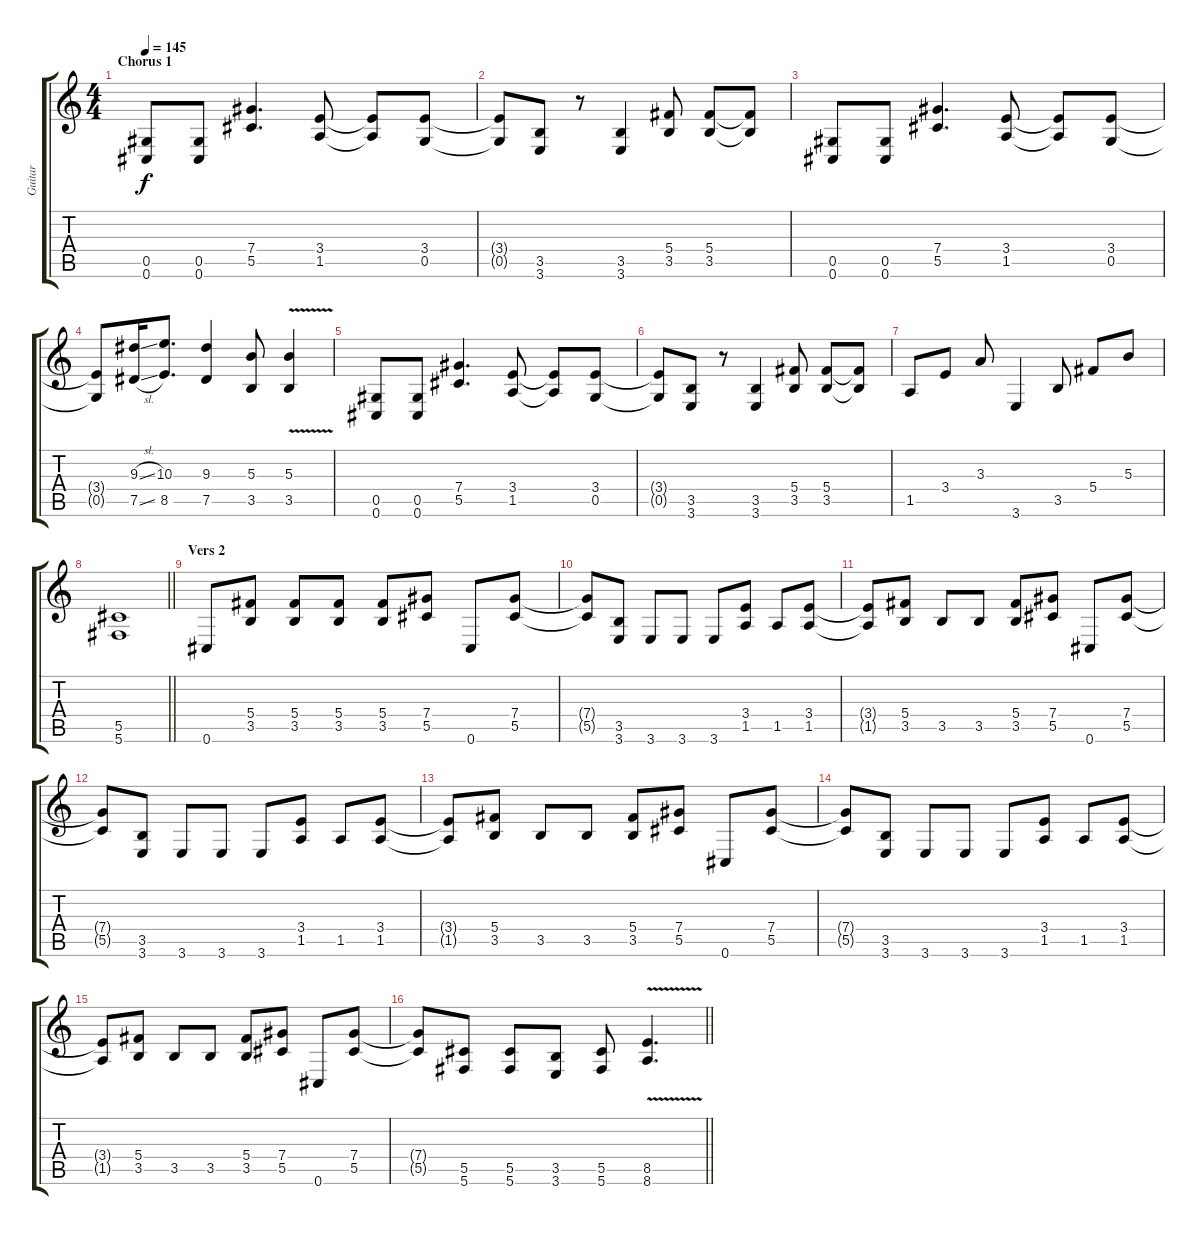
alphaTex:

\track ("Guitar" "Guitar") {instrument distortionguitar}
\staff {score tabs}
\tuning (Eb4 Bb3 Gb3 Db3 Ab2 Db2) {hide}
\ts (4 4)
\section ("" "Chorus 1")
\tempo 145
\clef g2
\ks c
(0.5 0.6).8{dy f} (0.5 0.6).8 (7.4 5.5).4{d} (3.4 1.5).8 (3.4{t} 1.5{t}).8 (3.4 0.5).8 |
(3.4{t} 0.5{t}).8 (3.5 3.6).8 r.8 (3.5 3.6).4 (5.4 3.5).8 (5.4 3.5).8 (5.4{t} 3.5{t}).8 |
(0.5 0.6).8 (0.5 0.6).8 (7.4 5.5).4{d} (3.4 1.5).8 (3.4{t} 1.5{t}).8 (3.4 0.5).8 |
(3.4{t} 0.5{t}).8 (9.3{sl} 7.5{sl}).16 (10.3 8.5).8{d} (9.3 7.5).4 (5.3 3.5).8 (5.3{v} 3.5{v}).4 |
(0.5 0.6).8 (0.5 0.6).8 (7.4 5.5).4{d} (3.4 1.5).8 (3.4{t} 1.5{t}).8 (3.4 0.5).8 |
(3.4{t} 0.5{t}).8 (3.5 3.6).8 r.8 (3.5 3.6).4 (5.4 3.5).8 (5.4 3.5).8 (5.4{t} 3.5{t}).8 |
1.5.8 3.4.8 3.3.8 3.6.4 3.5.8 5.4.8 5.3.8 |
\barLineRight lightlight
(5.5 5.6).1 |
\section ("" "Vers 2")
0.6.8 (5.4 3.5).8 (5.4 3.5).8 (5.4 3.5).8 (5.4 3.5).8 (7.4 5.5).8 0.6.8 (7.4 5.5).8 |
(7.4{t} 5.5{t}).8 (3.5 3.6).8 3.6.8 3.6.8 3.6.8 (3.4 1.5).8 1.5.8 (3.4 1.5).8 |
(3.4{t} 1.5{t}).8 (5.4 3.5).8 3.5.8 3.5.8 (5.4 3.5).8 (7.4 5.5).8 0.6.8 (7.4 5.5).8 |
(7.4{t} 5.5{t}).8 (3.5 3.6).8 3.6.8 3.6.8 3.6.8 (3.4 1.5).8 1.5.8 (3.4 1.5).8 |
(3.4{t} 1.5{t}).8 (5.4 3.5).8 3.5.8 3.5.8 (5.4 3.5).8 (7.4 5.5).8 0.6.8 (7.4 5.5).8 |
(7.4{t} 5.5{t}).8 (3.5 3.6).8 3.6.8 3.6.8 3.6.8 (3.4 1.5).8 1.5.8 (3.4 1.5).8 |
(3.4{t} 1.5{t}).8 (5.4 3.5).8 3.5.8 3.5.8 (5.4 3.5).8 (7.4 5.5).8 0.6.8 (7.4 5.5).8 |
\barLineRight lightlight
(7.4{t} 5.5{t}).8 (5.5 5.6).8 (5.5 5.6).8 (3.5 3.6).8 (5.5 5.6).8 (8.5{v} 8.6{v}).4{d}
